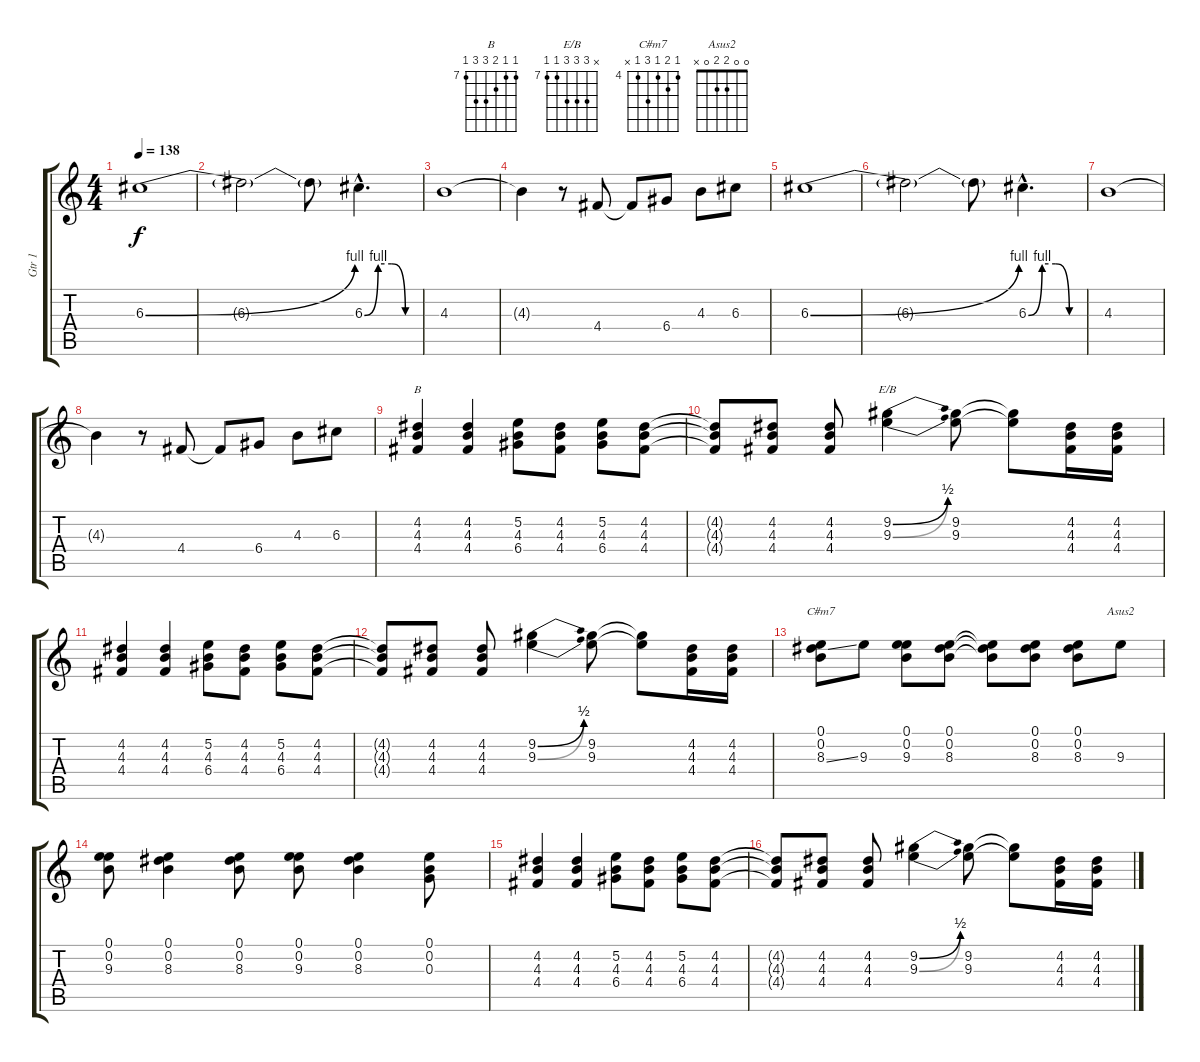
\track ("Gtr 1" "Gtr 1") {instrument distortionguitar}
\staff {score tabs}
\tuning (E4 B3 G3 D3 A2 E2) {hide}
\chord ("B" 7 7 8 9 9 7) {firstfret 7}
\chord ("E/B" x 9 9 9 7 7) {firstfret 7}
\chord ("C#m7" 4 5 4 6 4 x) {firstfret 4}
\chord ("Asus2" 0 0 2 2 0 x)
\ts (4 4)
\tempo 138
\clef g2
\ks c
6.3{be (bend 0 0 60 4)}.1{dy f instrument distortionguitar} |
6.3{t}.2 6.3{t}.8 6.3{be (custom 0 0 15 4 30 4 45 0 60 0) hac}.4{d} |
4.3.1 |
4.3{t}.4 r.8 4.4.8 4.4{t}.8 6.4.8 4.3.8 6.3.8 |
6.3{be (bend 0 0 60 4)}.1 |
6.3{t}.2 6.3{t}.8 6.3{be (custom 0 0 15 4 30 4 45 0 60 0) hac}.4{d} |
4.3.1 |
4.3{t}.4 r.8 4.4.8 4.4{t}.8 6.4.8 4.3.8 6.3.8 |
(4.2 4.3 4.4).4{ch "B"} (4.2 4.3 4.4).4 (5.2 4.3 6.4).8 (4.2 4.3 4.4).8 (5.2 4.3 6.4).8 (4.2 4.3 4.4).8 |
(4.2{t} 4.3{t} 4.4{t}).8 (4.2 4.3 4.4).8 (4.2 4.3 4.4).8 (9.2{be (bend 0 0 60 2)} 9.3{be (bend 0 0 60 2)}).4{ch "E/B"} (9.2 9.3).8 (9.2{t} 9.3{t}).8 (4.2 4.3 4.4).16 (4.2 4.3 4.4).16 |
(4.2 4.3 4.4).4 (4.2 4.3 4.4).4 (5.2 4.3 6.4).8 (4.2 4.3 4.4).8 (5.2 4.3 6.4).8 (4.2 4.3 4.4).8 |
(4.2{t} 4.3{t} 4.4{t}).8 (4.2 4.3 4.4).8 (4.2 4.3 4.4).8 (9.2{be (bend 0 0 60 2)} 9.3{be (bend 0 0 60 2)}).4 (9.2 9.3).8 (9.2{t} 9.3{t}).8 (4.2 4.3 4.4).16 (4.2 4.3 4.4).16 |
(0.1 0.2 8.3{ss}).8{ch "C#m7"} 9.3.8 (0.1 0.2 9.3).8 (0.1 0.2 8.3).8 (0.1{t} 0.2{t} 8.3{t}).8 (0.1 0.2 8.3).8 (0.1 0.2 8.3).8 9.3.8{ch "Asus2"} |
(0.1 0.2 9.3).8 (0.1 0.2 8.3).4 (0.1 0.2 8.3).8 (0.1 0.2 9.3).8 (0.1 0.2 8.3).4 (0.1 0.2 0.3).8 |
(4.2 4.3 4.4).4 (4.2 4.3 4.4).4 (5.2 4.3 6.4).8 (4.2 4.3 4.4).8 (5.2 4.3 6.4).8 (4.2 4.3 4.4).8 |
(4.2{t} 4.3{t} 4.4{t}).8 (4.2 4.3 4.4).8 (4.2 4.3 4.4).8 (9.2{be (bend 0 0 60 2)} 9.3{be (bend 0 0 60 2)}).4 (9.2 9.3).8 (9.2{t} 9.3{t}).8 (4.2 4.3 4.4).16 (4.2 4.3 4.4).16
